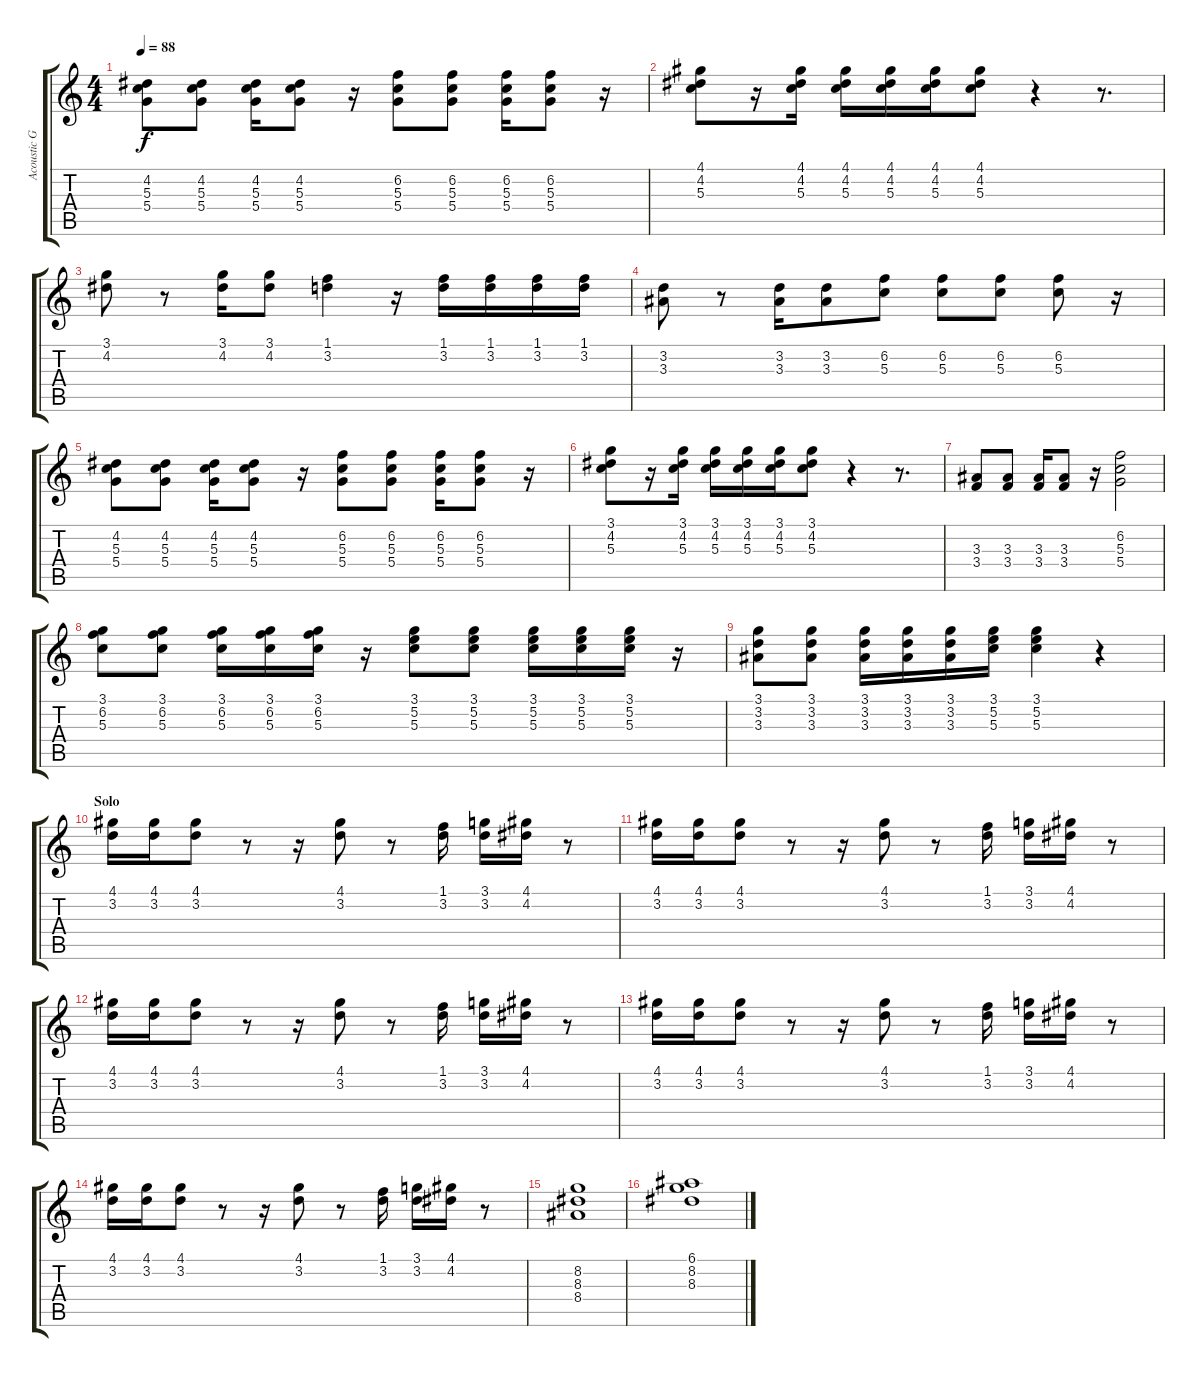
\track ("Acoustic Guitar" "Acoustic G") {instrument electricguitarmuted}
\staff {score tabs}
\tuning (E4 B3 G3 D3 A2 E2) {hide}
\ts (4 4)
\tempo 88
\clef g2
\ks c
(4.2 5.3 5.4).8{dy f} (4.2 5.3 5.4).8 (4.2 5.3 5.4).16 (4.2 5.3 5.4).8 r.16 (6.2 5.3 5.4).8 (6.2 5.3 5.4).8 (6.2 5.3 5.4).16 (6.2 5.3 5.4).8 r.16 |
(4.1 4.2 5.3).8 r.16 (4.1 4.2 5.3).16 (4.1 4.2 5.3).16 (4.1 4.2 5.3).16 (4.1 4.2 5.3).16 (4.1 4.2 5.3).8 r.4 r.8{d} |
(3.1 4.2).8 r.8 (3.1 4.2).16 (3.1 4.2).8 (1.1 3.2).4 r.16 (1.1 3.2).16 (1.1 3.2).16 (1.1 3.2).16 (1.1 3.2).16 |
(3.2 3.3).8 r.8 (3.2 3.3).16 (3.2 3.3).8 (6.2 5.3).8 (6.2 5.3).8 (6.2 5.3).8 (6.2 5.3).8 r.16 |
(4.2 5.3 5.4).8 (4.2 5.3 5.4).8 (4.2 5.3 5.4).16 (4.2 5.3 5.4).8 r.16 (6.2 5.3 5.4).8 (6.2 5.3 5.4).8 (6.2 5.3 5.4).16 (6.2 5.3 5.4).8 r.16 |
(3.1 4.2 5.3).8 r.16 (3.1 4.2 5.3).16 (3.1 4.2 5.3).16 (3.1 4.2 5.3).16 (3.1 4.2 5.3).16 (3.1 4.2 5.3).8 r.4 r.8{d} |
(3.3 3.4).8 (3.3 3.4).8 (3.3 3.4).16 (3.3 3.4).8 r.16 (6.2 5.3 5.4).2 |
(3.1 6.2 5.3).8 (3.1 6.2 5.3).8 (3.1 6.2 5.3).16 (3.1 6.2 5.3).16 (3.1 6.2 5.3).16 r.16 (3.1 5.2 5.3).8 (3.1 5.2 5.3).8 (3.1 5.2 5.3).16 (3.1 5.2 5.3).16 (3.1 5.2 5.3).16 r.16 |
(3.1 3.2 3.3).8 (3.1 3.2 3.3).8 (3.1 3.2 3.3).16 (3.1 3.2 3.3).16 (3.1 3.2 3.3).16 (3.1 5.2 5.3).16 (3.1 5.2 5.3).4 r.4 |
\section ("" "Solo")
(4.1 3.2).16 (4.1 3.2).16 (4.1 3.2).8 r.8 r.16 (4.1 3.2).8 r.8 (1.1 3.2).16 (3.1 3.2).16 (4.1 4.2).16 r.8 |
(4.1 3.2).16 (4.1 3.2).16 (4.1 3.2).8 r.8 r.16 (4.1 3.2).8 r.8 (1.1 3.2).16 (3.1 3.2).16 (4.1 4.2).16 r.8 |
(4.1 3.2).16 (4.1 3.2).16 (4.1 3.2).8 r.8 r.16 (4.1 3.2).8 r.8 (1.1 3.2).16 (3.1 3.2).16 (4.1 4.2).16 r.8 |
(4.1 3.2).16 (4.1 3.2).16 (4.1 3.2).8 r.8 r.16 (4.1 3.2).8 r.8 (1.1 3.2).16 (3.1 3.2).16 (4.1 4.2).16 r.8 |
(4.1 3.2).16 (4.1 3.2).16 (4.1 3.2).8 r.8 r.16 (4.1 3.2).8 r.8 (1.1 3.2).16 (3.1 3.2).16 (4.1 4.2).16 r.8 |
(8.2 8.3 8.4).1 |
(6.1 8.2 8.3).1
